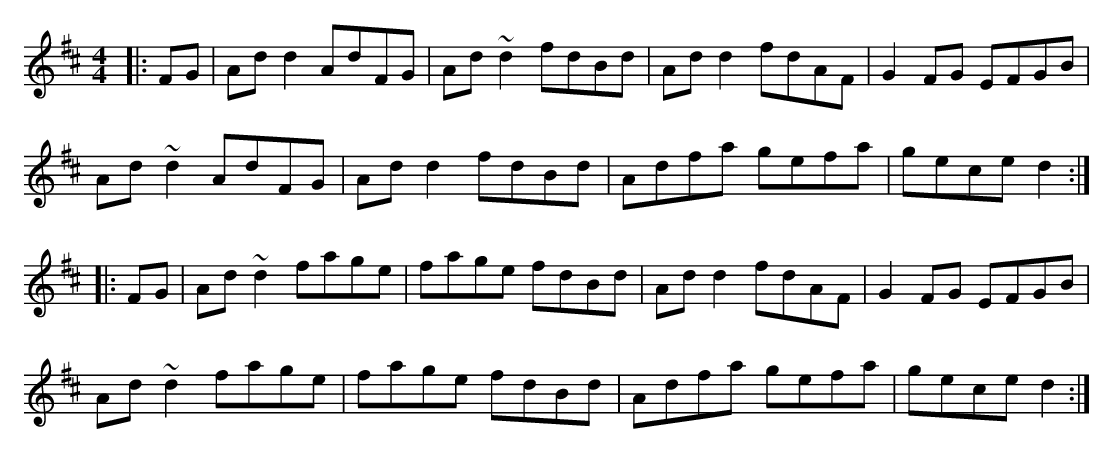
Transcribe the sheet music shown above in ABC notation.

X:1
M:4/4
K:D
|:FG|Add2 AdFG|Ad~d2 fdBd|Add2 fdAF|G2FG EFGB|
Ad~d2 AdFG|Add2 fdBd|Adfa gefa|gece d2:|
|:FG|Ad~d2 fage|fage fdBd|Add2 fdAF|G2FG EFGB|
Ad~d2 fage|fage fdBd|Adfa gefa|gece d2:|
